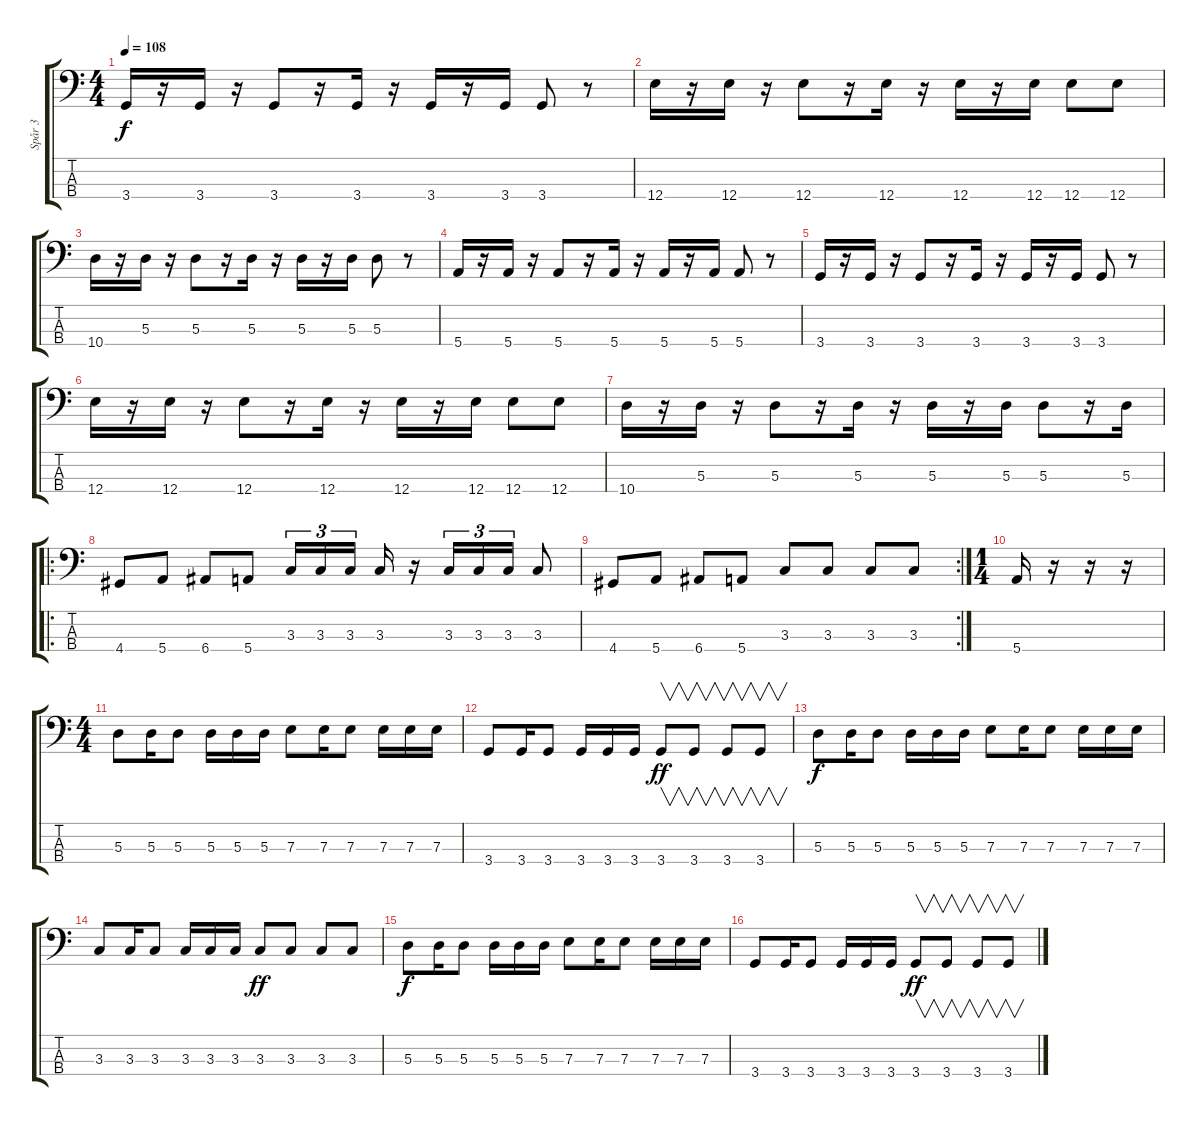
\track ("Spår 3" "Spår 3") {instrument electricbasspick}
\staff {score tabs}
\tuning (G2 D2 A1 E1) {hide}
\ts (4 4)
\tempo 108
\clef f4
\ks c
3.4.16{dy f} r.16 3.4.16 r.16 3.4.8 r.16 3.4.16 r.16 3.4.16 r.16 3.4.16 3.4.8 r.8 |
12.4.16 r.16 12.4.16 r.16 12.4.8 r.16 12.4.16 r.16 12.4.16 r.16 12.4.16 12.4.8 12.4.8 |
10.4.16 r.16 5.3.16 r.16 5.3.8 r.16 5.3.16 r.16 5.3.16 r.16 5.3.16 5.3.8 r.8 |
5.4.16 r.16 5.4.16 r.16 5.4.8 r.16 5.4.16 r.16 5.4.16 r.16 5.4.16 5.4.8 r.8 |
3.4.16 r.16 3.4.16 r.16 3.4.8 r.16 3.4.16 r.16 3.4.16 r.16 3.4.16 3.4.8 r.8 |
12.4.16 r.16 12.4.16 r.16 12.4.8 r.16 12.4.16 r.16 12.4.16 r.16 12.4.16 12.4.8 12.4.8 |
10.4.16 r.16 5.3.16 r.16 5.3.8 r.16 5.3.16 r.16 5.3.16 r.16 5.3.16 5.3.8 r.16 5.3.16 |
\ro
4.4.8 5.4.8 6.4.8 5.4.8 3.3.16{tu (3 2)} 3.3.16{tu (3 2)} 3.3.16{tu (3 2)} 3.3.16 r.16 3.3.16{tu (3 2)} 3.3.16{tu (3 2)} 3.3.16{tu (3 2)} 3.3.8 |
\rc 2
4.4.8 5.4.8 6.4.8 5.4.8 3.3.8 3.3.8 3.3.8 3.3.8 |
\ts (1 4)
5.4.16 r.16 r.16 r.16 |
\ts (4 4)
5.3.8 5.3.16 5.3.8 5.3.16 5.3.16 5.3.16 7.3.8 7.3.16 7.3.8 7.3.16 7.3.16 7.3.16 |
3.4.8 3.4.16 3.4.8 3.4.16 3.4.16 3.4.16 3.4.8{v dy ff} 3.4.8{v} 3.4.8{v} 3.4.8{v} |
5.3.8{dy f} 5.3.16 5.3.8 5.3.16 5.3.16 5.3.16 7.3.8 7.3.16 7.3.8 7.3.16 7.3.16 7.3.16 |
3.3.8 3.3.16 3.3.8 3.3.16 3.3.16 3.3.16 3.3.8{dy ff} 3.3.8 3.3.8 3.3.8 |
5.3.8{dy f} 5.3.16 5.3.8 5.3.16 5.3.16 5.3.16 7.3.8 7.3.16 7.3.8 7.3.16 7.3.16 7.3.16 |
3.4.8 3.4.16 3.4.8 3.4.16 3.4.16 3.4.16 3.4.8{v dy ff} 3.4.8{v} 3.4.8{v} 3.4.8{v}
